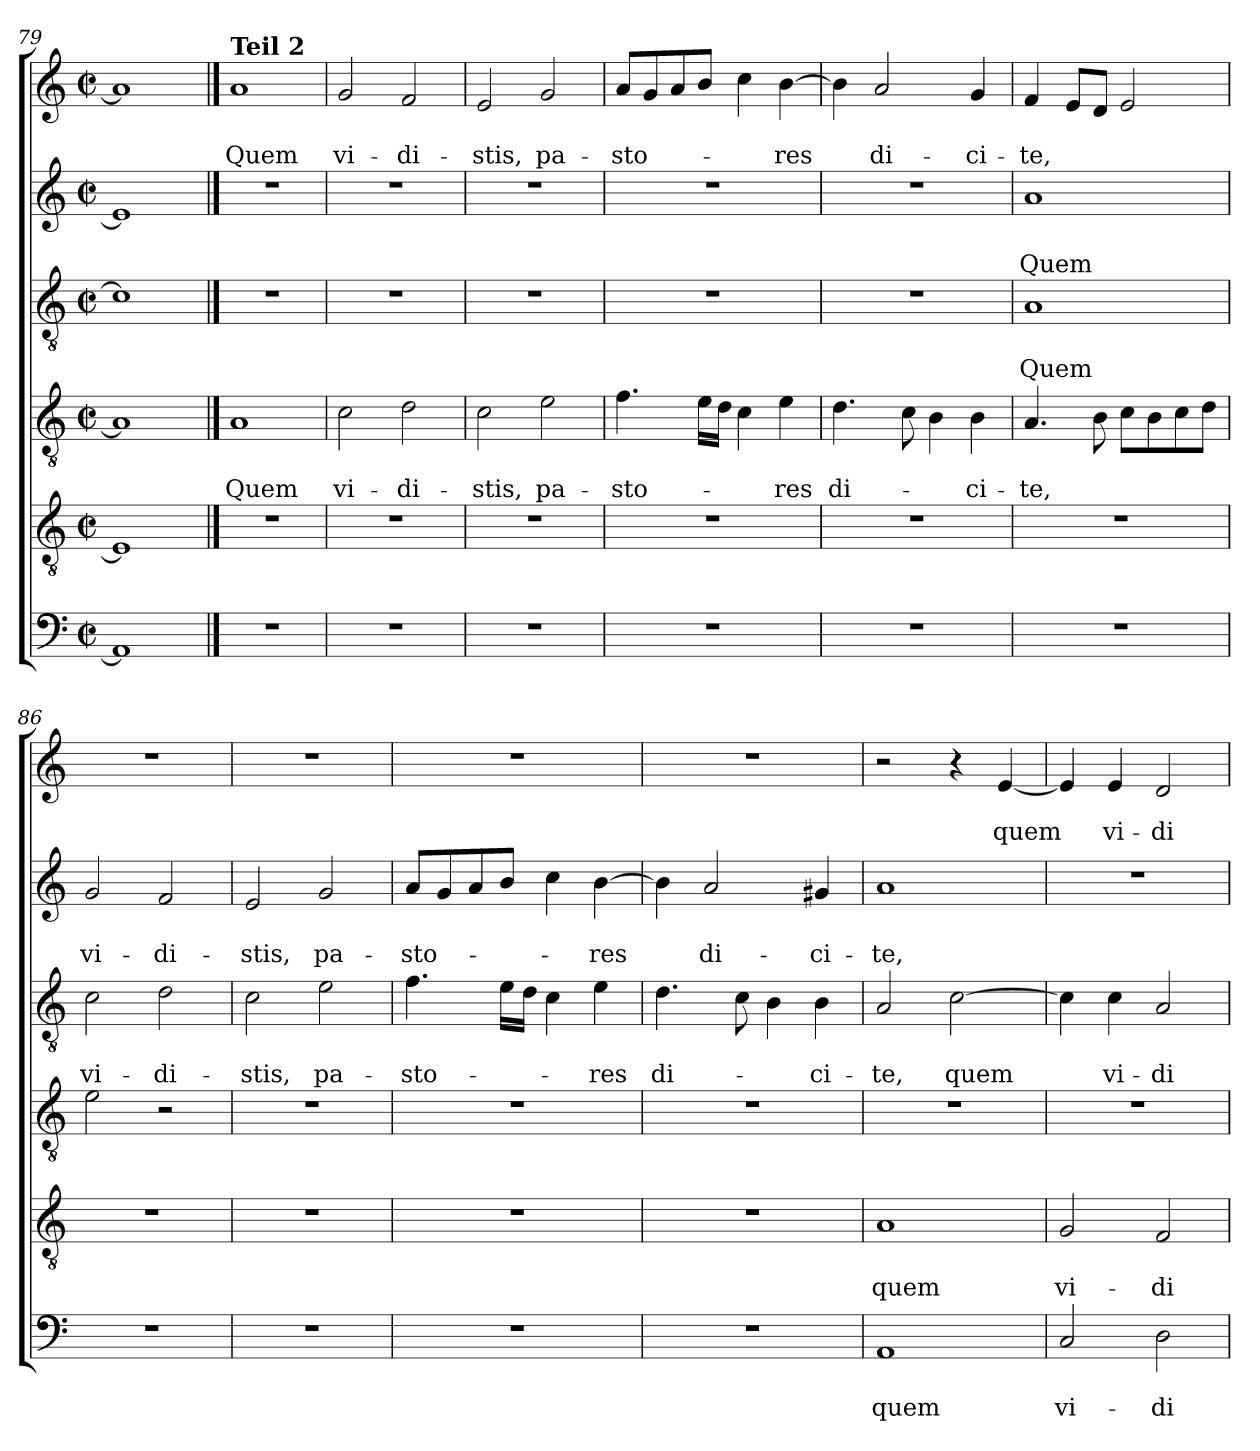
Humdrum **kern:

**kern	**text	**text	**kern	**text	**text	**kern	**text	**text	**kern	**text	**text	**kern	**text	**text	**kern	**text	**text
*part6	*part6	*part6	*part5	*part5	*part5	*part4	*part4	*part4	*part3	*part3	*part3	*part2	*part2	*part2	*part1	*part1	*part1
*staff6	*staff6	*staff6	*staff5	*staff5	*staff5	*staff4	*staff4	*staff4	*staff3	*staff3	*staff3	*staff2	*staff2	*staff2	*staff1	*staff1	*staff1
*clefF4	*	*	*clefGv2	*	*	*clefGv2	*	*	*clefGv2	*	*	*clefG2	*	*	*clefG2	*	*
*k[]	*	*	*k[]	*	*	*k[]	*	*	*k[]	*	*	*k[]	*	*	*k[]	*	*
*C:	*	*	*C:	*	*	*C:	*	*	*C:	*	*	*C:	*	*	*C:	*	*
*M2/2	*	*	*M2/2	*	*	*M2/2	*	*	*M2/2	*	*	*M2/2	*	*	*M2/2	*	*
*met(c|)	*	*	*met(c|)	*	*	*met(c|)	*	*	*met(c|)	*	*	*met(c|)	*	*	*met(c|)	*	*
=79	=79	=79	=79	=79	=79	=79	=79	=79	=79	=79	=79	=79	=79	=79	=79	=79	=79
1AA]	.	.	1E]	.	.	1A]	.	.	1c#]	.	.	1e]	.	.	1a]	.	.
!!LO:LB:g=z
==80	==80	==80	==80	==80	==80	==80	==80	==80	==80	==80	==80	==80	==80	==80	==80	==80	==80
!	!	!	!	!	!	!	!	!	!	!	!	!	!	!	!LO:TX:a:B:t=Teil 2	!	!
!	!	!	!	!	!	!	!	!LO:LY:b	!	!	!	!	!	!	!	!	!LO:LY:b
1r	.	.	1r	.	.	1A	.	Quem	1r	.	.	1r	.	.	1a	.	Quem
=81	=81	=81	=81	=81	=81	=81	=81	=81	=81	=81	=81	=81	=81	=81	=81	=81	=81
!	!	!	!	!	!	!	!	!LO:LY:b	!	!	!	!	!	!	!	!	!LO:LY:b
1r	.	.	1r	.	.	2c\	.	vi-	1r	.	.	1r	.	.	2g/	.	vi-
!	!	!	!	!	!	!	!	!LO:LY:b	!	!	!	!	!	!	!	!	!LO:LY:b
.	.	.	.	.	.	2d\	.	-di-	.	.	.	.	.	.	2f/	.	-di-
=82	=82	=82	=82	=82	=82	=82	=82	=82	=82	=82	=82	=82	=82	=82	=82	=82	=82
!	!	!	!	!	!	!	!	!LO:LY:b	!	!	!	!	!	!	!	!	!LO:LY:b
1r	.	.	1r	.	.	2c\	.	-stis,	1r	.	.	1r	.	.	2e/	.	-stis,
!	!	!	!	!	!	!	!	!LO:LY:b	!	!	!	!	!	!	!	!	!LO:LY:b
.	.	.	.	.	.	2e\	.	pa-	.	.	.	.	.	.	2g/	.	pa-
=83	=83	=83	=83	=83	=83	=83	=83	=83	=83	=83	=83	=83	=83	=83	=83	=83	=83
!	!	!	!	!	!	!	!	!LO:LY:b	!	!	!	!	!	!	!	!	!LO:LY:b
1r	.	.	1r	.	.	4.f\	.	-sto-	1r	.	.	1r	.	.	8a/L	.	-sto-
.	.	.	.	.	.	.	.	.	.	.	.	.	.	.	8g/	.	.
.	.	.	.	.	.	.	.	.	.	.	.	.	.	.	8a/	.	.
.	.	.	.	.	.	16e\LL	.	.	.	.	.	.	.	.	8b/J	.	.
.	.	.	.	.	.	16d\JJ	.	.	.	.	.	.	.	.	.	.	.
.	.	.	.	.	.	4c\	.	.	.	.	.	.	.	.	4cc\	.	.
!	!	!	!	!	!	!	!	!LO:LY:b	!	!	!	!	!	!	!	!	!LO:LY:b
.	.	.	.	.	.	4e\	.	-res	.	.	.	.	.	.	[4b\	.	-res
=84	=84	=84	=84	=84	=84	=84	=84	=84	=84	=84	=84	=84	=84	=84	=84	=84	=84
!	!	!	!	!	!	!	!	!LO:LY:b	!	!	!	!	!	!	!	!	!
1r	.	.	1r	.	.	4.d\	.	di-	1r	.	.	1r	.	.	4b\]	.	.
!	!	!	!	!	!	!	!	!	!	!	!	!	!	!	!	!	!LO:LY:b
.	.	.	.	.	.	.	.	.	.	.	.	.	.	.	2a/	.	di-
.	.	.	.	.	.	8c\	.	.	.	.	.	.	.	.	.	.	.
.	.	.	.	.	.	4B\	.	.	.	.	.	.	.	.	.	.	.
!	!	!	!	!	!	!	!	!LO:LY:b	!	!	!	!	!	!	!	!	!LO:LY:b
.	.	.	.	.	.	4B\	.	-ci-	.	.	.	.	.	.	4g/	.	-ci-
=85	=85	=85	=85	=85	=85	=85	=85	=85	=85	=85	=85	=85	=85	=85	=85	=85	=85
!	!	!	!	!	!	!	!	!LO:LY:b	!	!	!LO:LY:b	!	!	!LO:LY:b	!	!	!LO:LY:b
1r	.	.	1r	.	.	4.A/	.	-te,	1A	.	Quem	1a	.	Quem	4f/	.	-te,
.	.	.	.	.	.	.	.	.	.	.	.	.	.	.	8e/L	.	.
.	.	.	.	.	.	8B\	.	.	.	.	.	.	.	.	8d/J	.	.
.	.	.	.	.	.	8c\L	.	.	.	.	.	.	.	.	2e/	.	.
.	.	.	.	.	.	8B\	.	.	.	.	.	.	.	.	.	.	.
.	.	.	.	.	.	8c\	.	.	.	.	.	.	.	.	.	.	.
.	.	.	.	.	.	8d\J	.	.	.	.	.	.	.	.	.	.	.
!!LO:LB:g=z
=86	=86	=86	=86	=86	=86	=86	=86	=86	=86	=86	=86	=86	=86	=86	=86	=86	=86
!	!	!	!	!	!	!	!	!	!	!	!LO:LY:b	!	!	!LO:LY:b	!	!	!
1r	.	.	1r	.	.	2e\	.	.	2c\	.	vi-	2g/	.	vi-	1r	.	.
!	!	!	!	!	!	!	!	!	!	!	!LO:LY:b	!	!	!LO:LY:b	!	!	!
.	.	.	.	.	.	2r	.	.	2d\	.	-di-	2f/	.	-di-	.	.	.
=87	=87	=87	=87	=87	=87	=87	=87	=87	=87	=87	=87	=87	=87	=87	=87	=87	=87
!	!	!	!	!	!	!	!	!	!	!	!LO:LY:b	!	!	!LO:LY:b	!	!	!
1r	.	.	1r	.	.	1r	.	.	2c\	.	-stis,	2e/	.	-stis,	1r	.	.
!	!	!	!	!	!	!	!	!	!	!	!LO:LY:b	!	!	!LO:LY:b	!	!	!
.	.	.	.	.	.	.	.	.	2e\	.	pa-	2g/	.	pa-	.	.	.
=88	=88	=88	=88	=88	=88	=88	=88	=88	=88	=88	=88	=88	=88	=88	=88	=88	=88
!	!	!	!	!	!	!	!	!	!	!	!LO:LY:b	!	!	!LO:LY:b	!	!	!
1r	.	.	1r	.	.	1r	.	.	4.f\	.	-sto-	8a/L	.	-sto-	1r	.	.
.	.	.	.	.	.	.	.	.	.	.	.	8g/	.	.	.	.	.
.	.	.	.	.	.	.	.	.	.	.	.	8a/	.	.	.	.	.
.	.	.	.	.	.	.	.	.	16e\LL	.	.	8b/J	.	.	.	.	.
.	.	.	.	.	.	.	.	.	16d\JJ	.	.	.	.	.	.	.	.
.	.	.	.	.	.	.	.	.	4c\	.	.	4cc\	.	.	.	.	.
!	!	!	!	!	!	!	!	!	!	!	!LO:LY:b	!	!	!LO:LY:b	!	!	!
.	.	.	.	.	.	.	.	.	4e\	.	-res	[4b\	.	-res	.	.	.
=89	=89	=89	=89	=89	=89	=89	=89	=89	=89	=89	=89	=89	=89	=89	=89	=89	=89
!	!	!	!	!	!	!	!	!	!	!	!LO:LY:b	!	!	!	!	!	!
1r	.	.	1r	.	.	1r	.	.	4.d\	.	di-	4b\]	.	.	1r	.	.
!	!	!	!	!	!	!	!	!	!	!	!	!	!	!LO:LY:b	!	!	!
.	.	.	.	.	.	.	.	.	.	.	.	2a/	.	di-	.	.	.
.	.	.	.	.	.	.	.	.	8c\	.	.	.	.	.	.	.	.
.	.	.	.	.	.	.	.	.	4B\	.	.	.	.	.	.	.	.
!	!	!	!	!	!	!	!	!	!	!	!LO:LY:b	!	!	!LO:LY:b	!	!	!
.	.	.	.	.	.	.	.	.	4B\	.	-ci-	4g#X/	.	-ci-	.	.	.
=90	=90	=90	=90	=90	=90	=90	=90	=90	=90	=90	=90	=90	=90	=90	=90	=90	=90
!	!	!LO:LY:b	!	!	!LO:LY:b	!	!	!	!	!	!LO:LY:b	!	!	!LO:LY:b	!	!	!
1AA	.	quem	1A	.	quem	1r	.	.	2A/	.	-te,	1a	.	-te,	2r	.	.
!	!	!	!	!	!	!	!	!	!	!	!LO:LY:b	!	!	!	!	!	!
.	.	.	.	.	.	.	.	.	[2c\	.	quem	.	.	.	4r	.	.
!	!	!	!	!	!	!	!	!	!	!	!	!	!	!	!	!	!LO:LY:b
.	.	.	.	.	.	.	.	.	.	.	.	.	.	.	[4e/	.	quem
=91	=91	=91	=91	=91	=91	=91	=91	=91	=91	=91	=91	=91	=91	=91	=91	=91	=91
!	!	!LO:LY:b	!	!	!LO:LY:b	!	!	!	!	!	!	!	!	!	!	!	!
2C/	.	vi-	2G/	.	vi-	1r	.	.	4c\]	.	.	1r	.	.	4e/]	.	.
!	!	!	!	!	!	!	!	!	!	!	!LO:LY:b	!	!	!	!	!	!LO:LY:b
.	.	.	.	.	.	.	.	.	4c\	.	vi-	.	.	.	4e/	.	vi-
!	!	!LO:LY:b	!	!	!LO:LY:b	!	!	!	!	!	!LO:LY:b	!	!	!	!	!	!LO:LY:b
2D\	.	-di-	2F/	.	-di-	.	.	.	2A/	.	-di-	.	.	.	2d/	.	-di-
=	=	=	=	=	=	=	=	=	=	=	=	=	=	=	=	=	=
*-	*-	*-	*-	*-	*-	*-	*-	*-	*-	*-	*-	*-	*-	*-	*-	*-	*-
